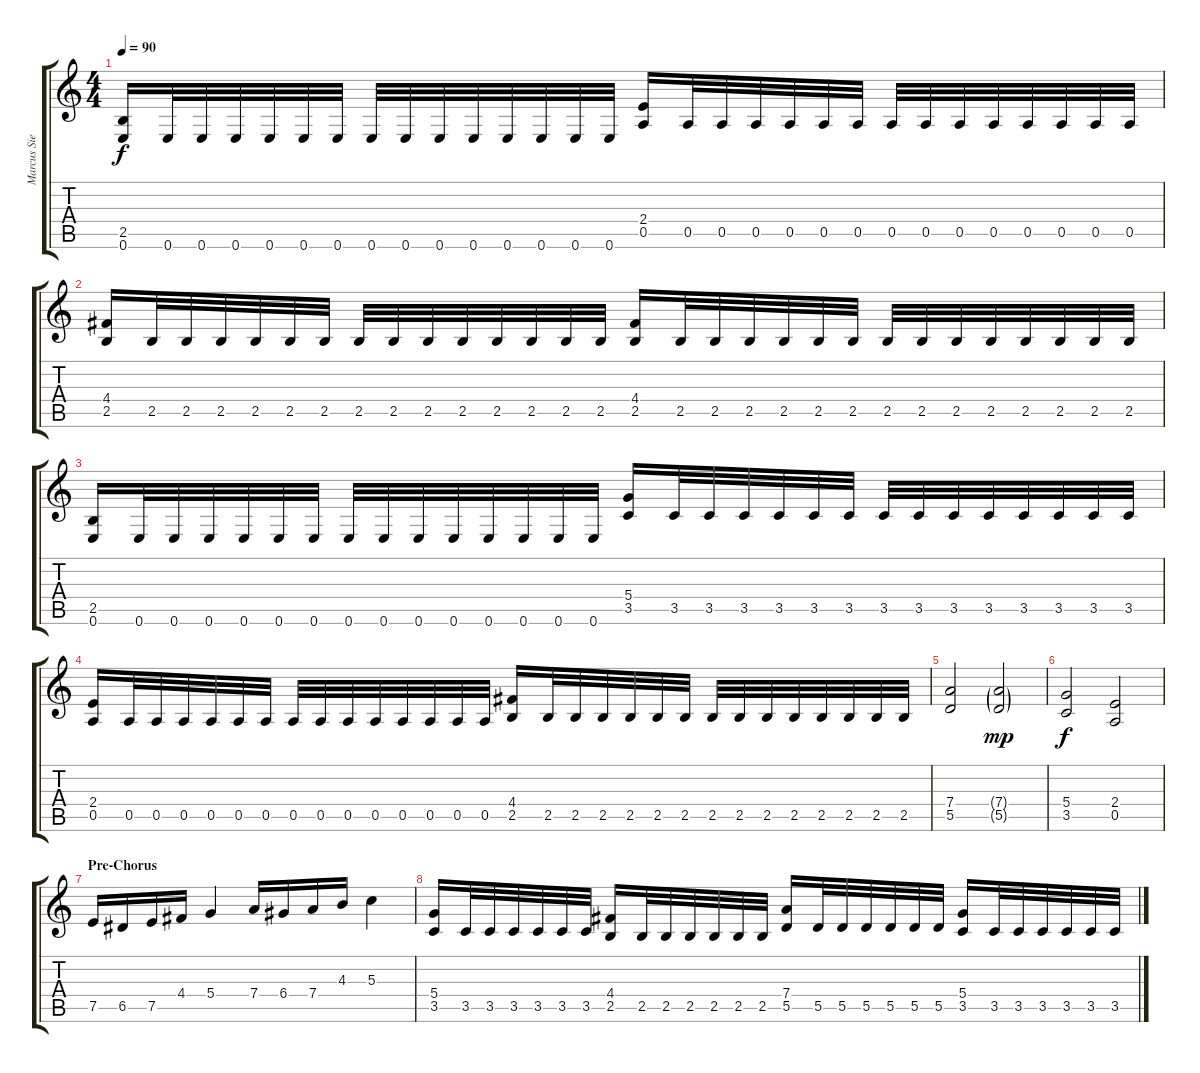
\track ("Marcus Siepen" "Marcus Sie") {instrument distortionguitar}
\staff {score tabs}
\tuning (E4 B3 G3 D3 A2 E2) {hide}
\ts (4 4)
\tempo 90
\clef g2
\ks c
(2.5 0.6).16{dy f} 0.6.32 0.6.32 0.6.32 0.6.32 0.6.32 0.6.32 0.6.32 0.6.32 0.6.32 0.6.32 0.6.32 0.6.32 0.6.32 0.6.32 (2.4 0.5).16 0.5.32 0.5.32 0.5.32 0.5.32 0.5.32 0.5.32 0.5.32 0.5.32 0.5.32 0.5.32 0.5.32 0.5.32 0.5.32 0.5.32 |
(4.4 2.5).16 2.5.32 2.5.32 2.5.32 2.5.32 2.5.32 2.5.32 2.5.32 2.5.32 2.5.32 2.5.32 2.5.32 2.5.32 2.5.32 2.5.32 (4.4 2.5).16 2.5.32 2.5.32 2.5.32 2.5.32 2.5.32 2.5.32 2.5.32 2.5.32 2.5.32 2.5.32 2.5.32 2.5.32 2.5.32 2.5.32 |
(2.5 0.6).16 0.6.32 0.6.32 0.6.32 0.6.32 0.6.32 0.6.32 0.6.32 0.6.32 0.6.32 0.6.32 0.6.32 0.6.32 0.6.32 0.6.32 (5.4 3.5).16 3.5.32 3.5.32 3.5.32 3.5.32 3.5.32 3.5.32 3.5.32 3.5.32 3.5.32 3.5.32 3.5.32 3.5.32 3.5.32 3.5.32 |
(2.4 0.5).16 0.5.32 0.5.32 0.5.32 0.5.32 0.5.32 0.5.32 0.5.32 0.5.32 0.5.32 0.5.32 0.5.32 0.5.32 0.5.32 0.5.32 (4.4 2.5).16 2.5.32 2.5.32 2.5.32 2.5.32 2.5.32 2.5.32 2.5.32 2.5.32 2.5.32 2.5.32 2.5.32 2.5.32 2.5.32 2.5.32 |
(7.4 5.5).2 (7.4{g} 5.5{g}).2{dy mp} |
(5.4 3.5).2{dy f} (2.4 0.5).2 |
\section ("" "Pre-Chorus")
7.5.16 6.5.16 7.5.16 4.4.16 5.4.4 7.4.16 6.4.16 7.4.16 4.3.16 5.3.4 |
(5.4 3.5).16 3.5.32 3.5.32 3.5.32 3.5.32 3.5.32 3.5.32 (4.4 2.5).16 2.5.32 2.5.32 2.5.32 2.5.32 2.5.32 2.5.32 (7.4 5.5).16 5.5.32 5.5.32 5.5.32 5.5.32 5.5.32 5.5.32 (5.4 3.5).16 3.5.32 3.5.32 3.5.32 3.5.32 3.5.32 3.5.32
